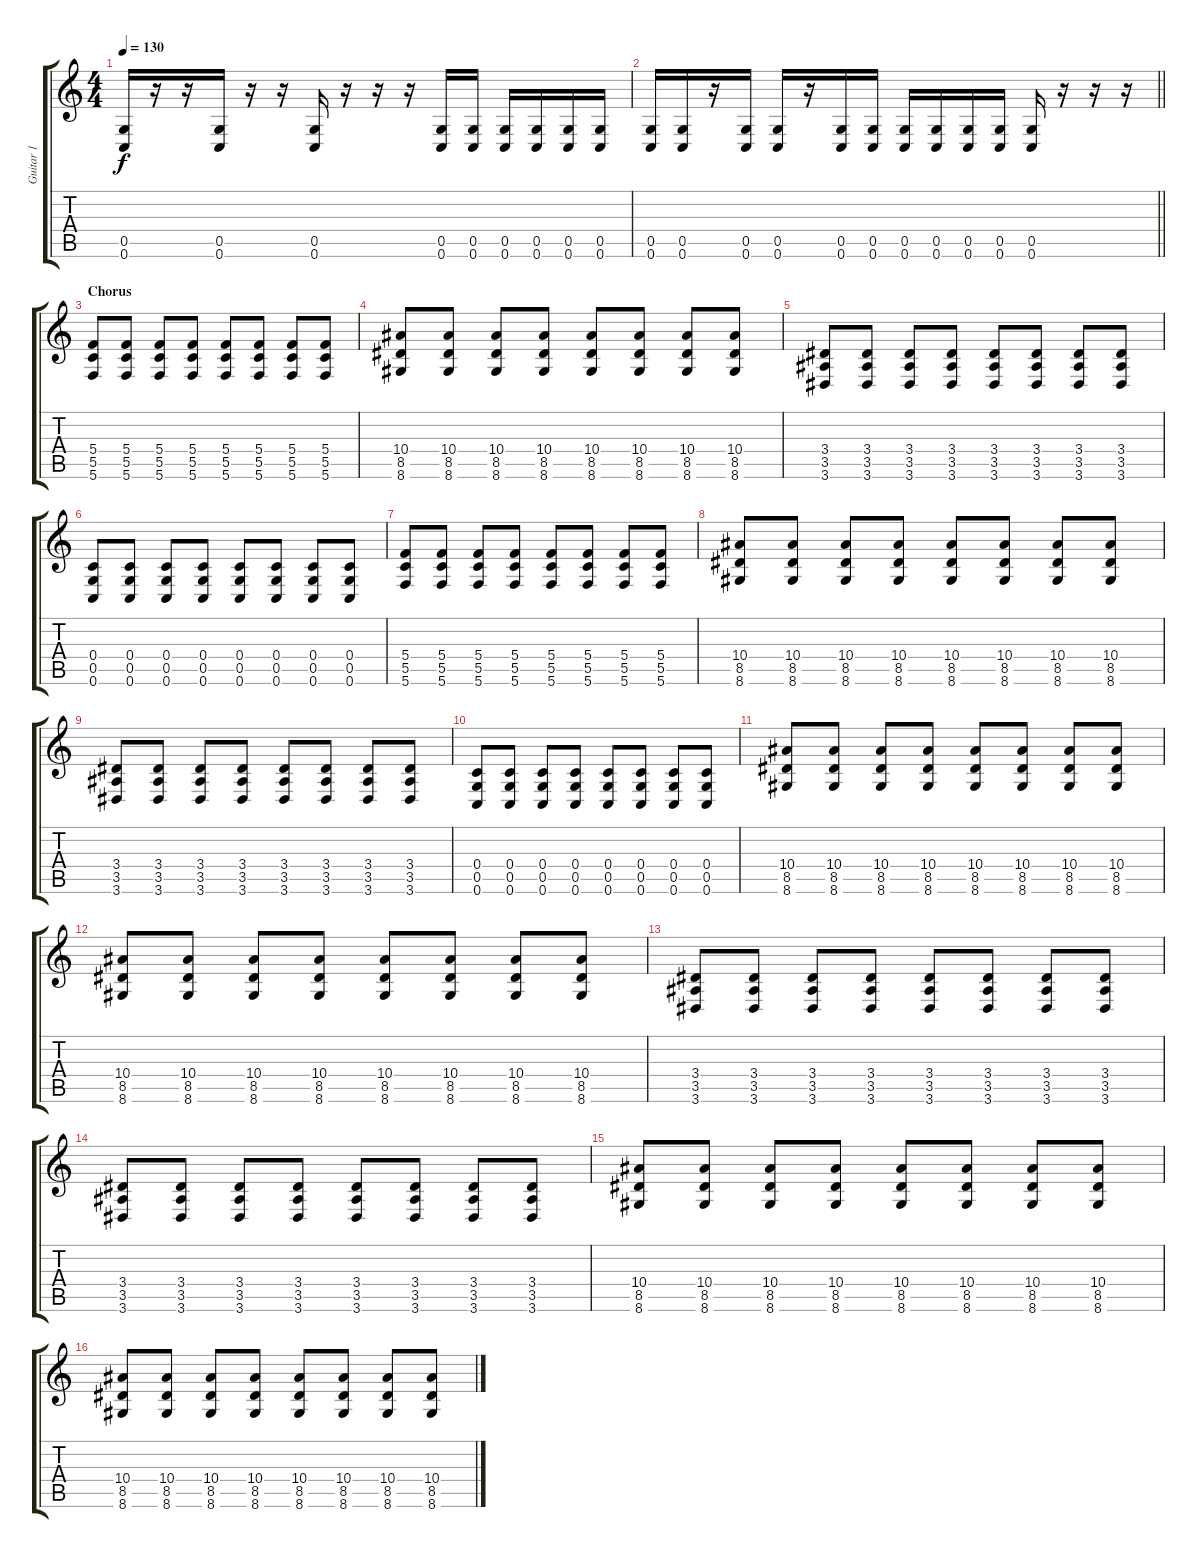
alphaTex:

\track ("Guitar 1" "Guitar 1") {instrument distortionguitar}
\staff {score tabs}
\tuning (D4 A3 F3 C3 G2 C2) {hide}
\ts (4 4)
\tempo 130
\clef g2
\ks c
(0.5 0.6).16{dy f} r.16 r.16 (0.5 0.6).16 r.16 r.16 (0.5 0.6).16 r.16 r.16 r.16 (0.5 0.6).16 (0.5 0.6).16 (0.5 0.6).16 (0.5 0.6).16 (0.5 0.6).16 (0.5 0.6).16 |
\barLineRight lightlight
(0.5 0.6).16 (0.5 0.6).16 r.16 (0.5 0.6).16 (0.5 0.6).16 r.16 (0.5 0.6).16 (0.5 0.6).16 (0.5 0.6).16 (0.5 0.6).16 (0.5 0.6).16 (0.5 0.6).16 (0.5 0.6).16 r.16 r.16 r.16 |
\section ("" "Chorus")
(5.4 5.5 5.6).8 (5.4 5.5 5.6).8 (5.4 5.5 5.6).8 (5.4 5.5 5.6).8 (5.4 5.5 5.6).8 (5.4 5.5 5.6).8 (5.4 5.5 5.6).8 (5.4 5.5 5.6).8 |
(10.4 8.5 8.6).8 (10.4 8.5 8.6).8 (10.4 8.5 8.6).8 (10.4 8.5 8.6).8 (10.4 8.5 8.6).8 (10.4 8.5 8.6).8 (10.4 8.5 8.6).8 (10.4 8.5 8.6).8 |
(3.4 3.5 3.6).8 (3.4 3.5 3.6).8 (3.4 3.5 3.6).8 (3.4 3.5 3.6).8 (3.4 3.5 3.6).8 (3.4 3.5 3.6).8 (3.4 3.5 3.6).8 (3.4 3.5 3.6).8 |
(0.4 0.5 0.6).8 (0.4 0.5 0.6).8 (0.4 0.5 0.6).8 (0.4 0.5 0.6).8 (0.4 0.5 0.6).8 (0.4 0.5 0.6).8 (0.4 0.5 0.6).8 (0.4 0.5 0.6).8 |
(5.4 5.5 5.6).8 (5.4 5.5 5.6).8 (5.4 5.5 5.6).8 (5.4 5.5 5.6).8 (5.4 5.5 5.6).8 (5.4 5.5 5.6).8 (5.4 5.5 5.6).8 (5.4 5.5 5.6).8 |
(10.4 8.5 8.6).8 (10.4 8.5 8.6).8 (10.4 8.5 8.6).8 (10.4 8.5 8.6).8 (10.4 8.5 8.6).8 (10.4 8.5 8.6).8 (10.4 8.5 8.6).8 (10.4 8.5 8.6).8 |
(3.4 3.5 3.6).8 (3.4 3.5 3.6).8 (3.4 3.5 3.6).8 (3.4 3.5 3.6).8 (3.4 3.5 3.6).8 (3.4 3.5 3.6).8 (3.4 3.5 3.6).8 (3.4 3.5 3.6).8 |
(0.4 0.5 0.6).8 (0.4 0.5 0.6).8 (0.4 0.5 0.6).8 (0.4 0.5 0.6).8 (0.4 0.5 0.6).8 (0.4 0.5 0.6).8 (0.4 0.5 0.6).8 (0.4 0.5 0.6).8 |
(10.4 8.5 8.6).8 (10.4 8.5 8.6).8 (10.4 8.5 8.6).8 (10.4 8.5 8.6).8 (10.4 8.5 8.6).8 (10.4 8.5 8.6).8 (10.4 8.5 8.6).8 (10.4 8.5 8.6).8 |
(10.4 8.5 8.6).8 (10.4 8.5 8.6).8 (10.4 8.5 8.6).8 (10.4 8.5 8.6).8 (10.4 8.5 8.6).8 (10.4 8.5 8.6).8 (10.4 8.5 8.6).8 (10.4 8.5 8.6).8 |
(3.4 3.5 3.6).8 (3.4 3.5 3.6).8 (3.4 3.5 3.6).8 (3.4 3.5 3.6).8 (3.4 3.5 3.6).8 (3.4 3.5 3.6).8 (3.4 3.5 3.6).8 (3.4 3.5 3.6).8 |
(3.4 3.5 3.6).8 (3.4 3.5 3.6).8 (3.4 3.5 3.6).8 (3.4 3.5 3.6).8 (3.4 3.5 3.6).8 (3.4 3.5 3.6).8 (3.4 3.5 3.6).8 (3.4 3.5 3.6).8 |
(10.4 8.5 8.6).8 (10.4 8.5 8.6).8 (10.4 8.5 8.6).8 (10.4 8.5 8.6).8 (10.4 8.5 8.6).8 (10.4 8.5 8.6).8 (10.4 8.5 8.6).8 (10.4 8.5 8.6).8 |
(10.4 8.5 8.6).8 (10.4 8.5 8.6).8 (10.4 8.5 8.6).8 (10.4 8.5 8.6).8 (10.4 8.5 8.6).8 (10.4 8.5 8.6).8 (10.4 8.5 8.6).8 (10.4 8.5 8.6).8
